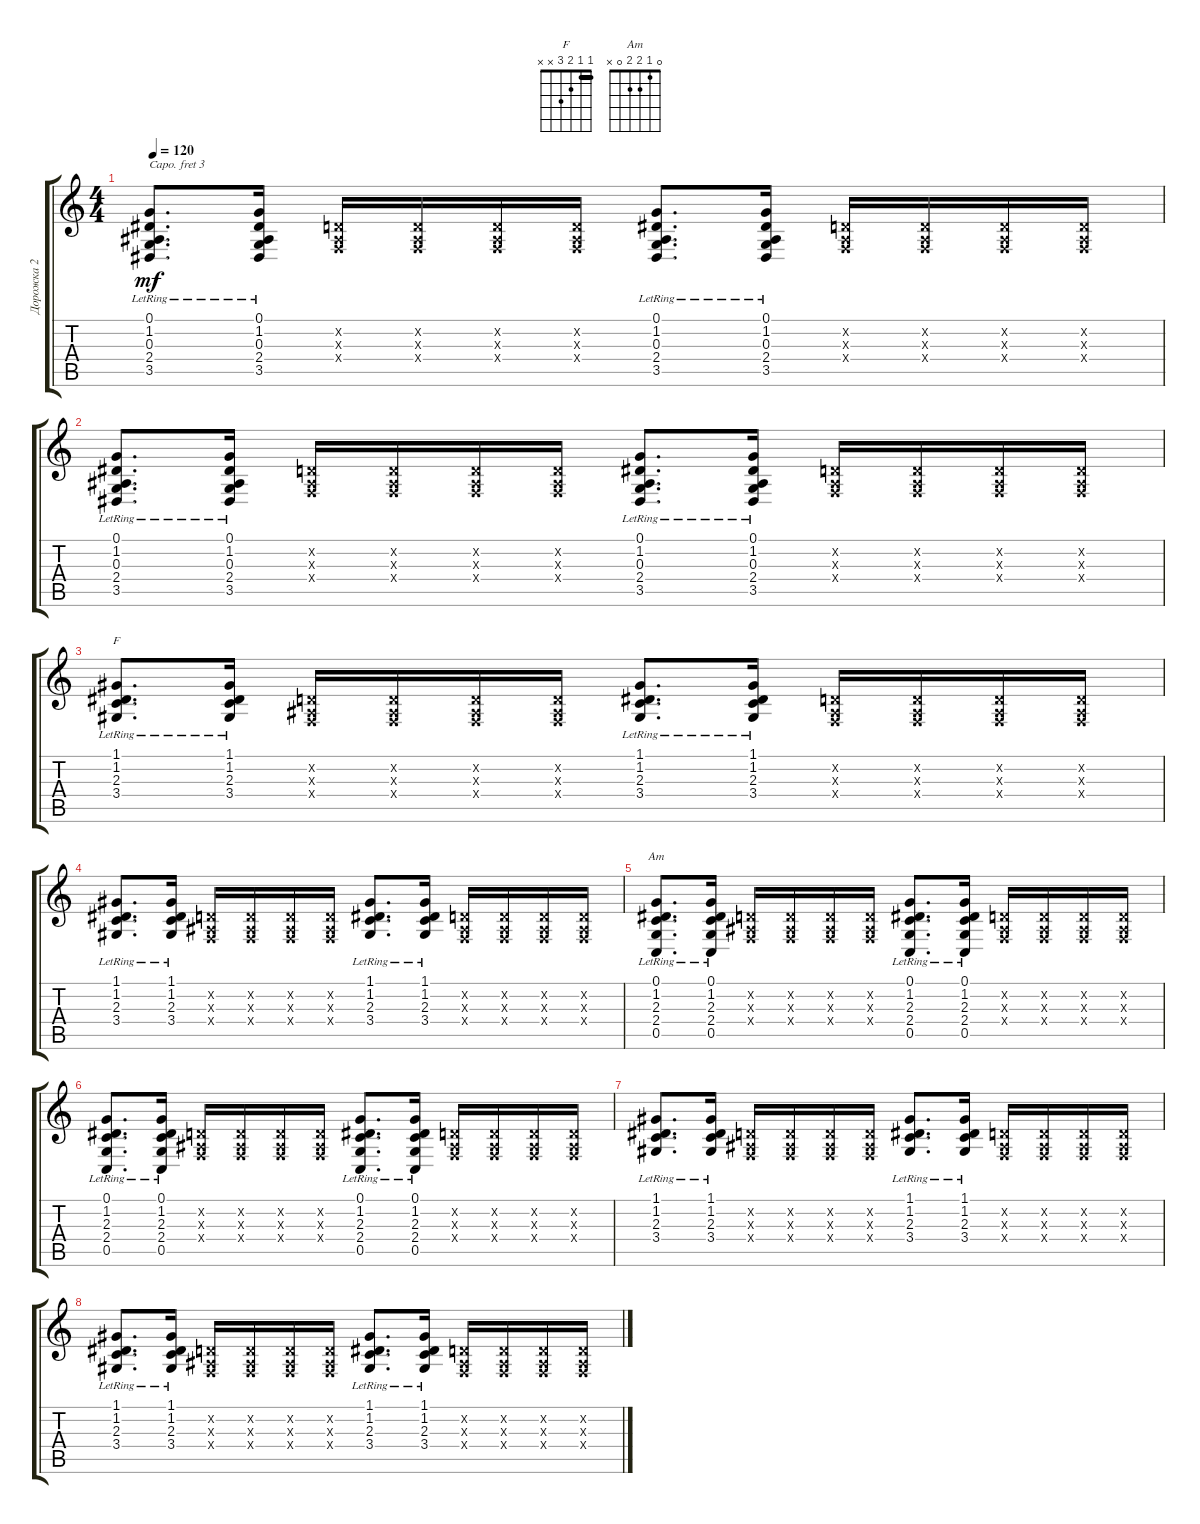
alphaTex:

\track ("Дорожка 2" "Дорожка 2") {instrument acousticgrandpiano}
\staff {score tabs}
\capo 3
\tuning (E4 B3 G3 D3 A2 E2) {hide}
\chord ("F" 1 1 2 3 x x) {barre 1}
\chord ("Am" 0 1 2 2 0 x)
\ts (4 4)
\tempo 120
\clef g2
\ks c
(0.1{lr} 1.2{lr} 0.3{lr} 2.4{lr} 3.5{lr}).8{d dy mf} (0.1{lr} 1.2{lr} 0.3{lr} 2.4{lr} 3.5{lr}).16 (0.2{x} 0.3{x} 0.4{x}).16 (0.2{x} 0.3{x} 0.4{x}).16 (0.2{x} 0.3{x} 0.4{x}).16 (0.2{x} 0.3{x} 0.4{x}).16 (0.1{lr} 1.2{lr} 0.3{lr} 2.4{lr} 3.5{lr}).8{d} (0.1{lr} 1.2{lr} 0.3{lr} 2.4{lr} 3.5{lr}).16 (0.2{x} 0.3{x} 0.4{x}).16 (0.2{x} 0.3{x} 0.4{x}).16 (0.2{x} 0.3{x} 0.4{x}).16 (0.2{x} 0.3{x} 0.4{x}).16 |
(0.1{lr} 1.2{lr} 0.3{lr} 2.4{lr} 3.5{lr}).8{d} (0.1{lr} 1.2{lr} 0.3{lr} 2.4{lr} 3.5{lr}).16 (0.2{x} 0.3{x} 0.4{x}).16 (0.2{x} 0.3{x} 0.4{x}).16 (0.2{x} 0.3{x} 0.4{x}).16 (0.2{x} 0.3{x} 0.4{x}).16 (0.1{lr} 1.2{lr} 0.3{lr} 2.4{lr} 3.5{lr}).8{d} (0.1{lr} 1.2{lr} 0.3{lr} 2.4{lr} 3.5{lr}).16 (0.2{x} 0.3{x} 0.4{x}).16 (0.2{x} 0.3{x} 0.4{x}).16 (0.2{x} 0.3{x} 0.4{x}).16 (0.2{x} 0.3{x} 0.4{x}).16 |
(1.1{lr} 1.2{lr} 2.3{lr} 3.4{lr}).8{d ch "F"} (1.1{lr} 1.2{lr} 2.3{lr} 3.4{lr}).16 (0.2{x} 0.3{x} 0.4{x}).16 (0.2{x} 0.3{x} 0.4{x}).16 (0.2{x} 0.3{x} 0.4{x}).16 (0.2{x} 0.3{x} 0.4{x}).16 (1.1{lr} 1.2{lr} 2.3{lr} 3.4{lr}).8{d} (1.1{lr} 1.2{lr} 2.3{lr} 3.4{lr}).16 (0.2{x} 0.3{x} 0.4{x}).16 (0.2{x} 0.3{x} 0.4{x}).16 (0.2{x} 0.3{x} 0.4{x}).16 (0.2{x} 0.3{x} 0.4{x}).16 |
(1.1{lr} 1.2{lr} 2.3{lr} 3.4{lr}).8{d} (1.1{lr} 1.2{lr} 2.3{lr} 3.4{lr}).16 (0.2{x} 0.3{x} 0.4{x}).16 (0.2{x} 0.3{x} 0.4{x}).16 (0.2{x} 0.3{x} 0.4{x}).16 (0.2{x} 0.3{x} 0.4{x}).16 (1.1{lr} 1.2{lr} 2.3{lr} 3.4{lr}).8{d} (1.1{lr} 1.2{lr} 2.3{lr} 3.4{lr}).16 (0.2{x} 0.3{x} 0.4{x}).16 (0.2{x} 0.3{x} 0.4{x}).16 (0.2{x} 0.3{x} 0.4{x}).16 (0.2{x} 0.3{x} 0.4{x}).16 |
(0.1{lr} 1.2{lr} 2.3{lr} 2.4{lr} 0.5{lr}).8{d ch "Am"} (0.1{lr} 1.2{lr} 2.3{lr} 2.4{lr} 0.5{lr}).16 (0.2{x} 0.3{x} 0.4{x}).16 (0.2{x} 0.3{x} 0.4{x}).16 (0.2{x} 0.3{x} 0.4{x}).16 (0.2{x} 0.3{x} 0.4{x}).16 (0.1{lr} 1.2{lr} 2.3{lr} 2.4{lr} 0.5{lr}).8{d} (0.1{lr} 1.2{lr} 2.3{lr} 2.4{lr} 0.5{lr}).16 (0.2{x} 0.3{x} 0.4{x}).16 (0.2{x} 0.3{x} 0.4{x}).16 (0.2{x} 0.3{x} 0.4{x}).16 (0.2{x} 0.3{x} 0.4{x}).16 |
(0.1{lr} 1.2{lr} 2.3{lr} 2.4{lr} 0.5{lr}).8{d} (0.1{lr} 1.2{lr} 2.3{lr} 2.4{lr} 0.5{lr}).16 (0.2{x} 0.3{x} 0.4{x}).16 (0.2{x} 0.3{x} 0.4{x}).16 (0.2{x} 0.3{x} 0.4{x}).16 (0.2{x} 0.3{x} 0.4{x}).16 (0.1{lr} 1.2{lr} 2.3{lr} 2.4{lr} 0.5{lr}).8{d} (0.1{lr} 1.2{lr} 2.3{lr} 2.4{lr} 0.5{lr}).16 (0.2{x} 0.3{x} 0.4{x}).16 (0.2{x} 0.3{x} 0.4{x}).16 (0.2{x} 0.3{x} 0.4{x}).16 (0.2{x} 0.3{x} 0.4{x}).16 |
(1.1{lr} 1.2{lr} 2.3{lr} 3.4{lr}).8{d} (1.1{lr} 1.2{lr} 2.3{lr} 3.4{lr}).16 (0.2{x} 0.3{x} 0.4{x}).16 (0.2{x} 0.3{x} 0.4{x}).16 (0.2{x} 0.3{x} 0.4{x}).16 (0.2{x} 0.3{x} 0.4{x}).16 (1.1{lr} 1.2{lr} 2.3{lr} 3.4{lr}).8{d} (1.1{lr} 1.2{lr} 2.3{lr} 3.4{lr}).16 (0.2{x} 0.3{x} 0.4{x}).16 (0.2{x} 0.3{x} 0.4{x}).16 (0.2{x} 0.3{x} 0.4{x}).16 (0.2{x} 0.3{x} 0.4{x}).16 |
(1.1{lr} 1.2{lr} 2.3{lr} 3.4{lr}).8{d} (1.1{lr} 1.2{lr} 2.3{lr} 3.4{lr}).16 (0.2{x} 0.3{x} 0.4{x}).16 (0.2{x} 0.3{x} 0.4{x}).16 (0.2{x} 0.3{x} 0.4{x}).16 (0.2{x} 0.3{x} 0.4{x}).16 (1.1{lr} 1.2{lr} 2.3{lr} 3.4{lr}).8{d} (1.1{lr} 1.2{lr} 2.3{lr} 3.4{lr}).16 (0.2{x} 0.3{x} 0.4{x}).16 (0.2{x} 0.3{x} 0.4{x}).16 (0.2{x} 0.3{x} 0.4{x}).16 (0.2{x} 0.3{x} 0.4{x}).16
